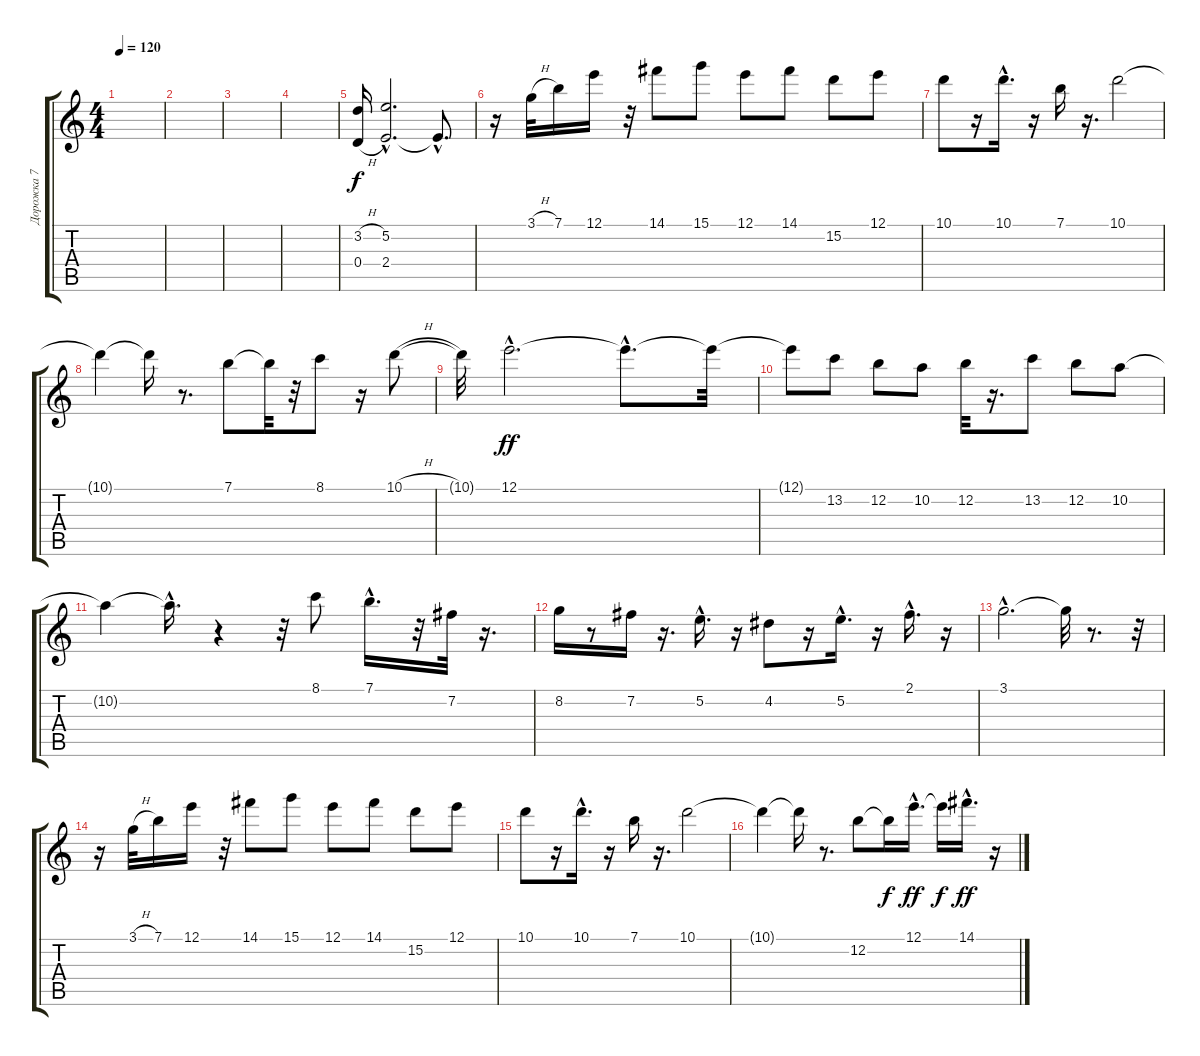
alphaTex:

\track ("Дорожка 7" "Дорожка 7") {instrument acousticguitarsteel}
\staff {score tabs}
\tuning (E4 B3 G3 D3 A2 E2) {hide}
\ts (4 4)
\tempo 120
\clef g2
\ks c
|
|
|
|
(3.2{h} 0.4{h}).16 (5.2{hac} 2.4{hac}).2{d} 2.4{hac t}.8{d} |
r.16 3.1{h}.32 7.1.16 12.1.16 r.32 14.1.8 15.1.8 12.1.8 14.1.8 15.2.8 12.1.8 |
10.1.8 r.16 10.1{hac}.16{d} r.16 7.1.16 r.16{d} 10.1.2 |
10.1{t}.4 10.1{t}.16 r.8{d} 7.1.8 7.1{t}.32 r.32 8.1.8 r.16 10.1{h}.8 |
10.1{t}.32{dy f} 12.1{hac}.2{d dy ff} 12.1{hac t}.8{d} 12.1{t}.32 |
12.1{t}.8 13.2.8 12.2.8 10.2.8 12.2.32 r.16{d} 13.2.8 12.2.8 10.2.8 |
10.2{t}.4 10.2{hac t}.16{d} r.4 r.32 8.1.8 7.1{hac}.16{d} r.32 7.2.32 r.16{d} |
8.2.16 r.8 7.2.16 r.16{d} 5.2{hac}.16{d} r.16 4.2.8 r.16 5.2{hac}.16{d} r.16 2.1{hac}.16{d} r.16 |
3.1{hac}.2{d} 3.1{t}.32 r.8{d} r.32 |
r.16 3.1{h}.32 7.1.16 12.1.16 r.32 14.1.8 15.1.8 12.1.8 14.1.8 15.2.8 12.1.8 |
10.1.8 r.16 10.1{hac}.16{d} r.16 7.1.16 r.16{d} 10.1.2 |
10.1{t}.4 10.1{t}.16 r.8{d} 12.2.8 12.2{t}.16{dy f} 12.1{hac}.16{d dy ff} 12.1{t}.16{dy f} 14.1{hac}.16{d dy ff} r.16
